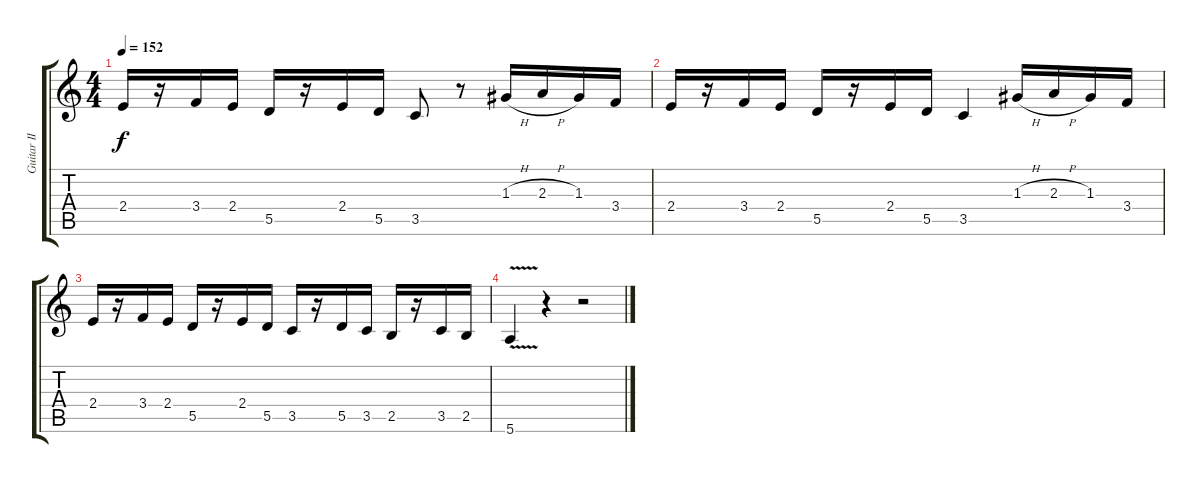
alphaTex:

\track ("Guitar II" "Guitar II") {instrument overdrivenguitar}
\staff {score tabs}
\tuning (E4 B3 G3 D3 A2 E2) {hide}
\ts (4 4)
\tempo 152
\clef g2
\ks c
2.4.16{dy f} r.16 3.4.16 2.4.16 5.5.16 r.16 2.4.16 5.5.16 3.5.8 r.8 1.3{h}.16 2.3{h}.16 1.3.16 3.4.16 |
2.4.16 r.16 3.4.16 2.4.16 5.5.16 r.16 2.4.16 5.5.16 3.5.4 1.3{h}.16 2.3{h}.16 1.3.16 3.4.16 |
2.4.16 r.16 3.4.16 2.4.16 5.5.16 r.16 2.4.16 5.5.16 3.5.16 r.16 5.5.16 3.5.16 2.5.16 r.16 3.5.16 2.5.16 |
5.6{v}.4 r.4 r.2
